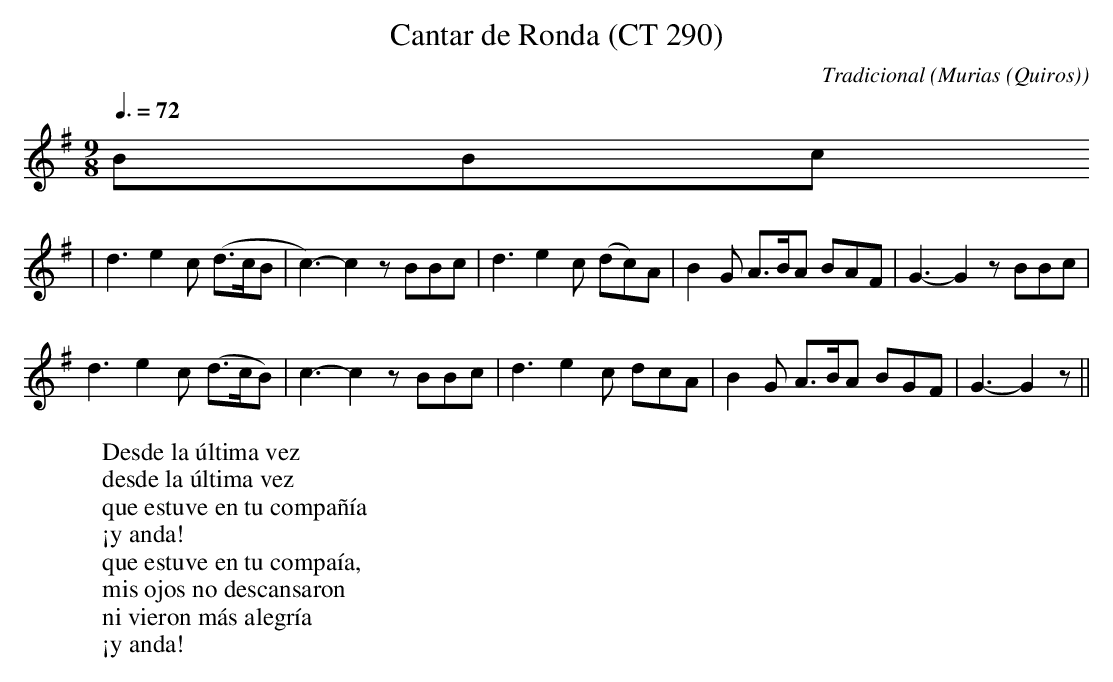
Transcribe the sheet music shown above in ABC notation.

X:1
T:Cantar de Ronda (CT 290)
C:Tradicional
O:Murias (Quiros)
M:9/8
L:1/8
Q:3/8=72
W:Desde la última vez
W:desde la última vez
W:que estuve en tu compañía
W:¡y anda!
W:que estuve en tu compaía,
W:mis ojos no descansaron
W:ni vieron más alegría
W:¡y anda!
K:G
BBc
|d3 e2 c (d>cB|c3-)c2 z BBc|d3 e2 c (dc)A|B2 G A>BA BAF|G3-G2 z BBc|
d3 e2 c (d>cB)|c3-c2 z BBc|d3 e2 c dcA|B2 G A>BA BGF|G3-G2 z||
